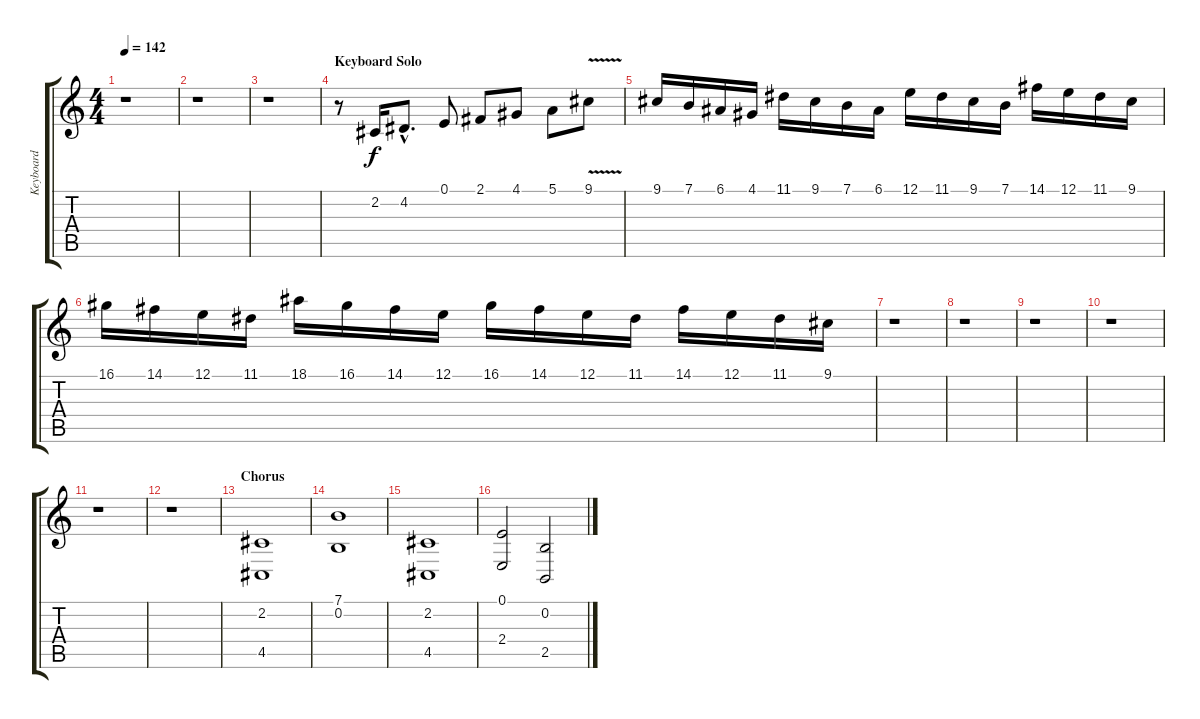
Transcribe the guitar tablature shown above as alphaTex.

\track ("Keyboard" "Keyboard") {instrument lead1square}
\staff {score tabs}
\tuning (E4 B3 G3 D3 A2 E2) {hide}
\ts (4 4)
\tempo 142
\clef g2
\ks c
r.1{dy f} |
r.1 |
r.1 |
\section ("" "Keyboard Solo")
r.8 2.2.16 4.2{hac}.8{d} 0.1.8 2.1.8 4.1.8 5.1.8 9.1{v}.8 |
9.1.16 7.1.16 6.1.16 4.1.16 11.1.16 9.1.16 7.1.16 6.1.16 12.1.16 11.1.16 9.1.16 7.1.16 14.1.16 12.1.16 11.1.16 9.1.16 |
16.1.16 14.1.16 12.1.16 11.1.16 18.1.16 16.1.16 14.1.16 12.1.16 16.1.16 14.1.16 12.1.16 11.1.16 14.1.16 12.1.16 11.1.16 9.1.16 |
r.1 |
r.1 |
r.1 |
r.1 |
r.1 |
r.1 |
\section ("" "Chorus")
(2.2 4.5).1{instrument stringensemble1} |
(7.1 0.2).1 |
(2.2 4.5).1 |
(0.1 2.4).2 (0.2 2.5).2
